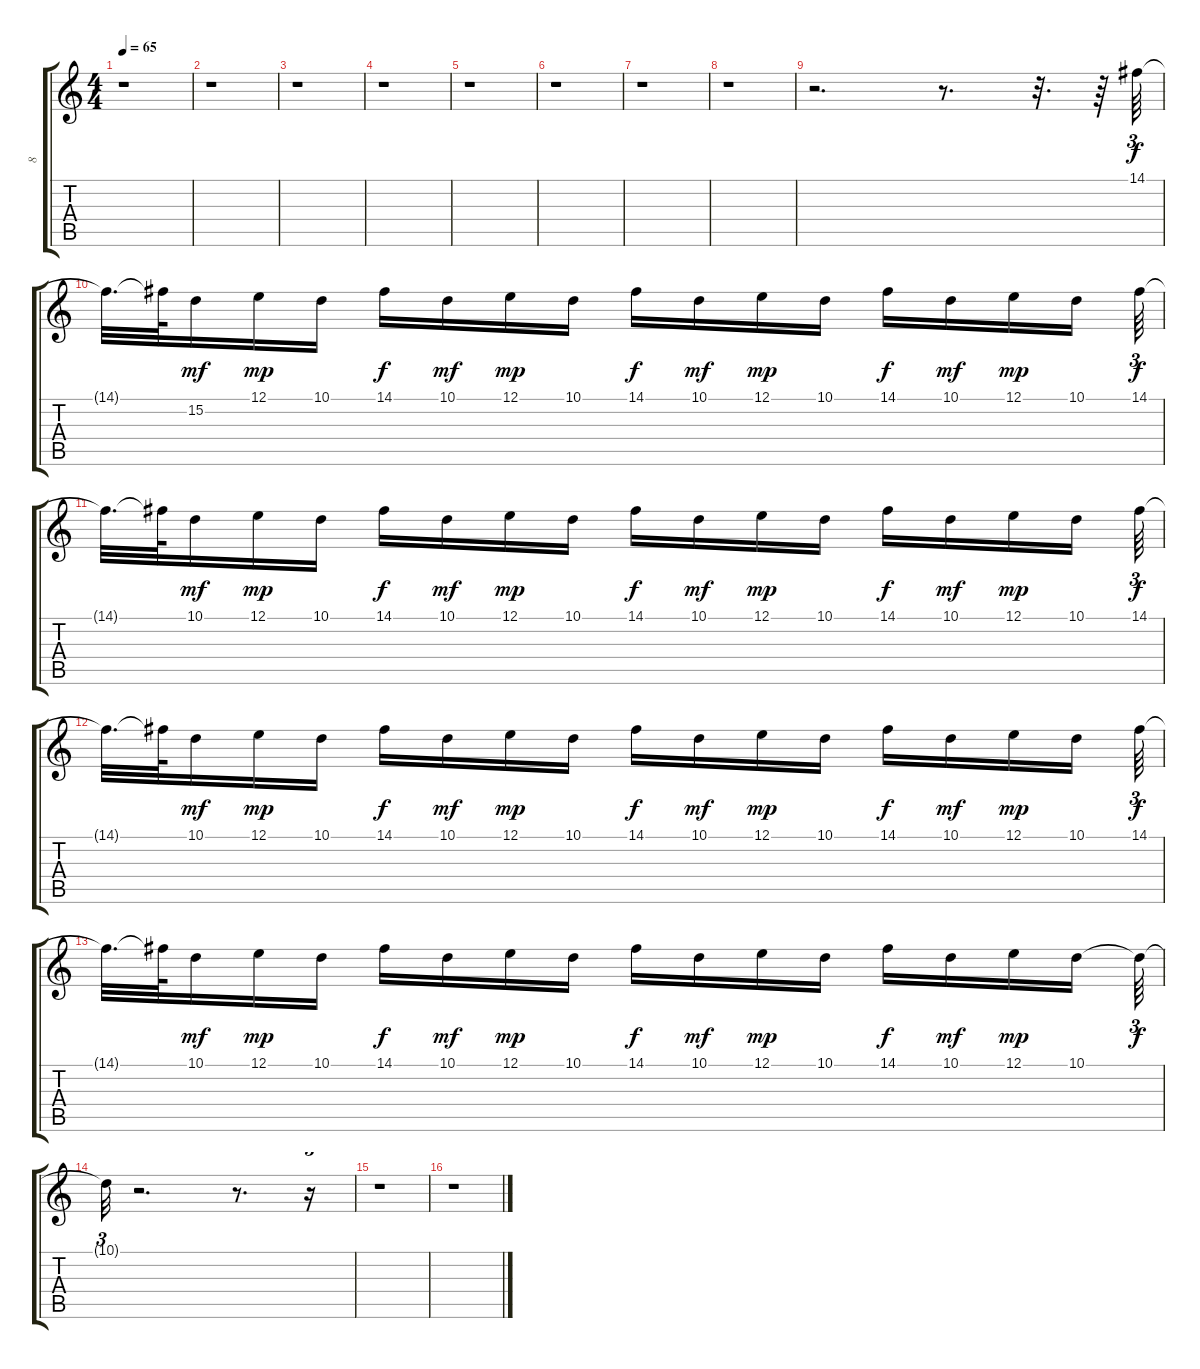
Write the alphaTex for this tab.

\track ("8" "8") {instrument synthvoice}
\staff {score tabs}
\tuning (E4 B3 G3 D3 A2 E2) {hide}
\ts (4 4)
\tempo 65
\clef g2
\ks c
r.1{dy f} |
r.1 |
r.1 |
r.1 |
r.1 |
r.1 |
r.1 |
r.1 |
r.2{d} r.8{d} r.32{d} r.64 14.1.64{tu (3 2) instrument glockenspiel} |
14.1{t}.32{d} 14.1{t}.64 15.2.16{dy mf} 12.1.16{dy mp} 10.1.16 14.1.16{dy f} 10.1.16{dy mf} 12.1.16{dy mp} 10.1.16 14.1.16{dy f} 10.1.16{dy mf} 12.1.16{dy mp} 10.1.16 14.1.16{dy f} 10.1.16{dy mf} 12.1.16{dy mp} 10.1.16 14.1.64{tu (3 2) dy f} |
14.1{t}.32{d} 14.1{t}.64 10.1.16{dy mf} 12.1.16{dy mp} 10.1.16 14.1.16{dy f} 10.1.16{dy mf} 12.1.16{dy mp} 10.1.16 14.1.16{dy f} 10.1.16{dy mf} 12.1.16{dy mp} 10.1.16 14.1.16{dy f} 10.1.16{dy mf} 12.1.16{dy mp} 10.1.16 14.1.64{tu (3 2) dy f} |
14.1{t}.32{d} 14.1{t}.64 10.1.16{dy mf} 12.1.16{dy mp} 10.1.16 14.1.16{dy f} 10.1.16{dy mf} 12.1.16{dy mp} 10.1.16 14.1.16{dy f} 10.1.16{dy mf} 12.1.16{dy mp} 10.1.16 14.1.16{dy f} 10.1.16{dy mf} 12.1.16{dy mp} 10.1.16 14.1.64{tu (3 2) dy f} |
14.1{t}.32{d} 14.1{t}.64 10.1.16{dy mf} 12.1.16{dy mp} 10.1.16 14.1.16{dy f} 10.1.16{dy mf} 12.1.16{dy mp} 10.1.16 14.1.16{dy f} 10.1.16{dy mf} 12.1.16{dy mp} 10.1.16 14.1.16{dy f} 10.1.16{dy mf} 12.1.16{dy mp} 10.1.16 10.1{t}.64{tu (3 2) dy f} |
10.1{t}.32{tu (3 2)} r.2{d} r.8{d} r.16{tu (3 2)} |
r.1 |
r.1
